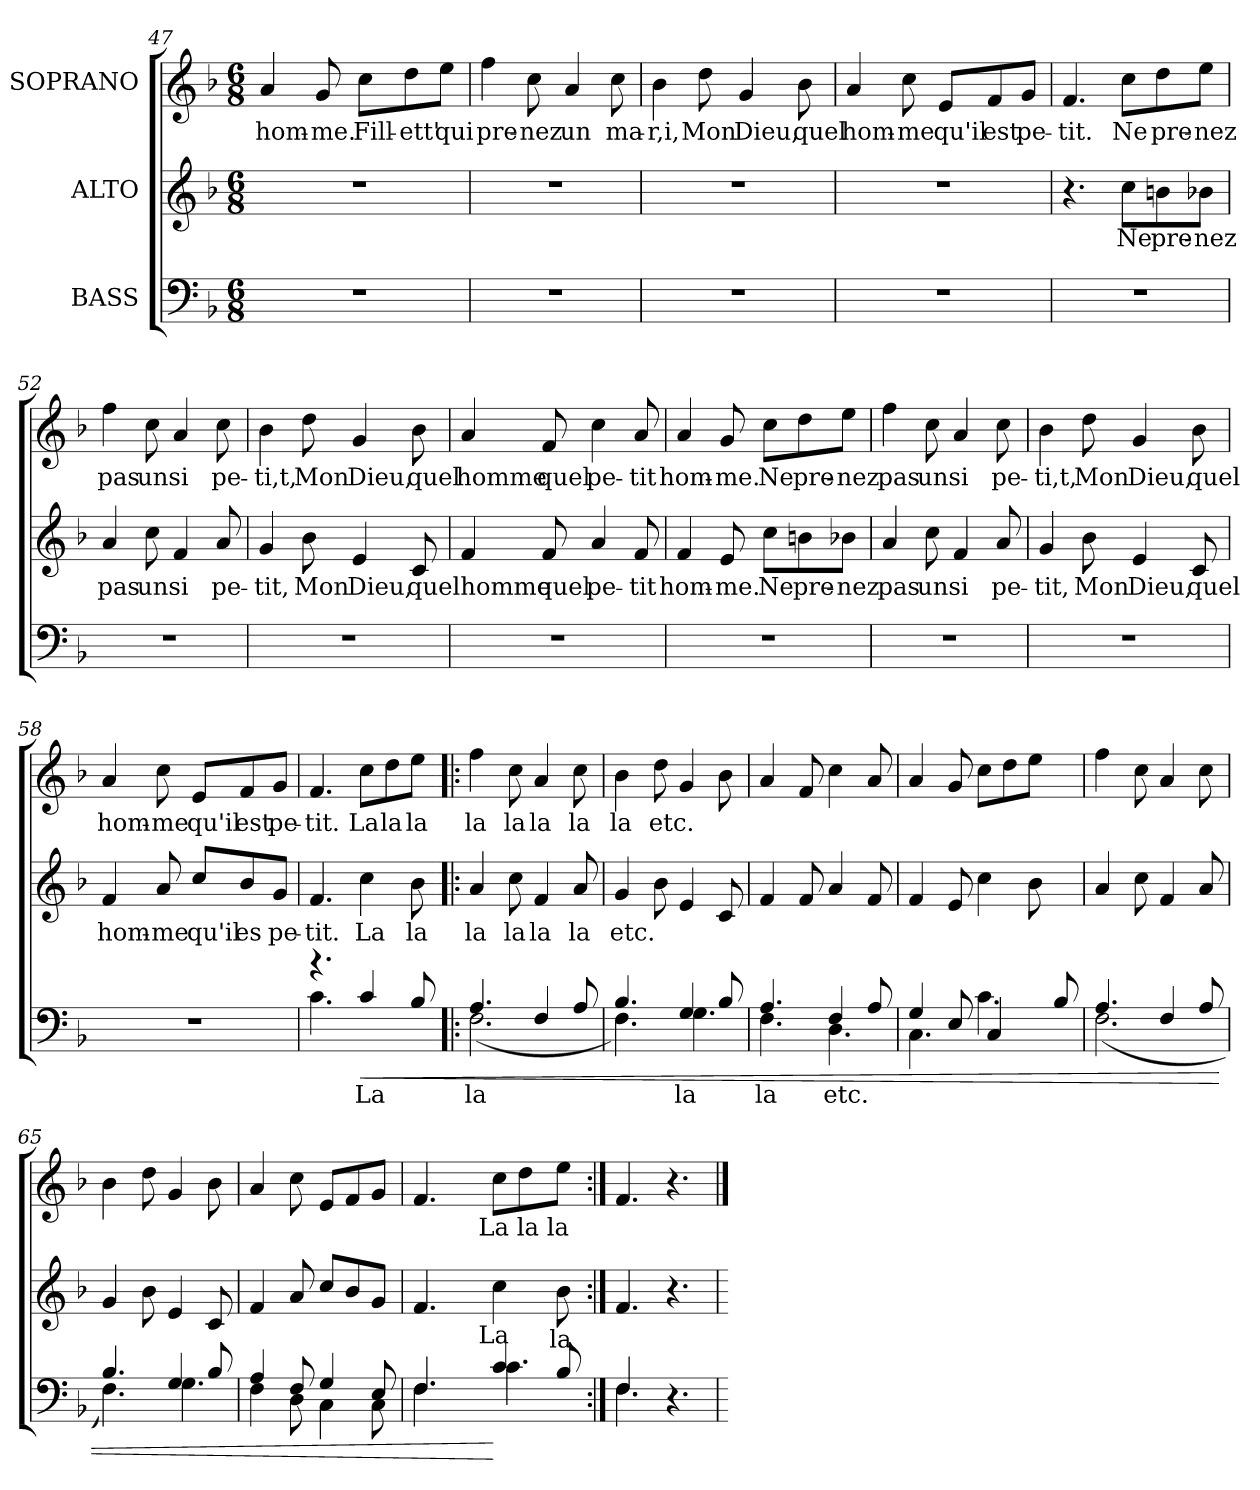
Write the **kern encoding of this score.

**kern	**text	**dynam	**kern	**text	**kern	**text
*part3	*part3	*part3	*part2	*part2	*part1	*part1
*staff3	*staff3	*staff3	*staff2	*staff2	*staff1	*staff1
*I"BASS	*	*	*I"ALTO	*	*I"SOPRANO	*
!!LO:LB:g=z
*clefF4	*	*	*clefG2	*	*clefG2	*
*k[b-]	*	*	*k[b-]	*	*k[b-]	*
*F:	*	*	*F:	*	*F:	*
*M6/8	*	*	*M6/8	*	*M6/8	*
=47	=47	=47	=47	=47	=47	=47
!LO:N:vis=1	!	!	!LO:N:vis=1	!	!	!LO:LY:b
2.r	.	.	2.r	.	4a/	hom-
!	!	!	!	!	!	!LO:LY:b:rj
.	.	.	.	.	8g/	-me.
!	!	!	!	!	!	!LO:LY:b
.	.	.	.	.	8cc\L	Fill-
!	!	!	!	!	!	!LO:LY:b:rj
.	.	.	.	.	8dd\	-ett'
!	!	!	!	!	!	!LO:LY:b:cj
.	.	.	.	.	8ee\J	qui
=48	=48	=48	=48	=48	=48	=48
!LO:N:vis=1	!	!	!LO:N:vis=1	!	!	!LO:LY:b:cj
2.r	.	.	2.r	.	4ff\	pre-
!	!	!	!	!	!	!LO:LY:b:cj
.	.	.	.	.	8cc\	-nez
!	!	!	!	!	!	!LO:LY:b:cj
.	.	.	.	.	4a/	un
!	!	!	!	!	!	!LO:LY:b:cj
.	.	.	.	.	8cc\	ma-
=49	=49	=49	=49	=49	=49	=49
!LO:N:vis=1	!	!	!LO:N:vis=1	!	!	!LO:LY:b:cj
2.r	.	.	2.r	.	4b-\	-r,i,
!	!	!	!	!	!	!LO:LY:b:cj
.	.	.	.	.	8dd\	Mon
!	!	!	!	!	!	!LO:LY:b:cj
.	.	.	.	.	4g/	Dieu,
!	!	!	!	!	!	!LO:LY:b:cj
.	.	.	.	.	8b-\	quel
=50	=50	=50	=50	=50	=50	=50
!LO:N:vis=1	!	!	!LO:N:vis=1	!	!	!LO:LY:b:cj
2.r	.	.	2.r	.	4a/	hom-
!	!	!	!	!	!	!LO:LY:b:rj
.	.	.	.	.	8cc\	-me
!	!	!	!	!	!	!LO:LY:b:cj
.	.	.	.	.	8e/L	qu'il
!	!	!	!	!	!	!LO:LY:b:cj
.	.	.	.	.	8f/	est
!	!	!	!	!	!	!LO:LY:b:cj
.	.	.	.	.	8g/J	pe-
=51	=51	=51	=51	=51	=51	=51
!LO:N:vis=1	!	!	!	!	!	!LO:LY:b:cj
2.r	.	.	4.r	.	4.f/	-tit.
!	!	!	!	!LO:LY:b:cj	!	!LO:LY:b:cj
.	.	.	8cc\L	Ne	8cc\L	Ne
!	!	!	!	!LO:LY:b	!	!LO:LY:b
.	.	.	8bn\	pre-	8dd\	pre-
!	!	!	!	!LO:LY:b:rj	!	!LO:LY:b:rj
.	.	.	8b-X\J	-nez	8ee\J	-nez
!!LO:LB:g=z
=52	=52	=52	=52	=52	=52	=52
!LO:N:vis=1	!	!	!	!LO:LY:b:cj	!	!LO:LY:b:cj
2.r	.	.	4a/	pas	4ff\	pas
!	!	!	!	!LO:LY:b:cj	!	!LO:LY:b:cj
.	.	.	8cc\	un	8cc\	un
!	!	!	!	!LO:LY:b:cj	!	!LO:LY:b:cj
.	.	.	4f/	si	4a/	si
!	!	!	!	!LO:LY:b:cj	!	!LO:LY:b:cj
.	.	.	8a/	pe-	8cc\	pe-
=53	=53	=53	=53	=53	=53	=53
!LO:N:vis=1	!	!	!	!LO:LY:b:cj	!	!LO:LY:b:cj
2.r	.	.	4g/	-tit,	4b-\	-ti,t,
!	!	!	!	!LO:LY:b:cj	!	!LO:LY:b:cj
.	.	.	8b-\	Mon	8dd\	Mon
!	!	!	!	!LO:LY:b:cj	!	!LO:LY:b:cj
.	.	.	4e/	Dieu,	4g/	Dieu,
!	!	!	!	!LO:LY:b	!	!LO:LY:b:cj
.	.	.	8c/	quelhomme	8b-\	quel
=54	=54	=54	=54	=54	=54	=54
!LO:N:vis=1	!	!	!	!	!	!LO:LY:b
2.r	.	.	4f/	.	4a/	homme
!	!	!	!	!LO:LY:b:cj	!	!LO:LY:b:cj
.	.	.	8f/	quel	8f/	quel
!	!	!	!	!LO:LY:b:cj	!	!LO:LY:b:cj
.	.	.	4a/	pe-	4cc\	pe-
!	!	!	!	!LO:LY:b:cj	!	!LO:LY:b:cj
.	.	.	8f/	-tit	8a/	-tit
=55	=55	=55	=55	=55	=55	=55
!LO:N:vis=1	!	!	!	!LO:LY:b	!	!LO:LY:b
2.r	.	.	4f/	hom-	4a/	hom-
!	!	!	!	!LO:LY:b:rj	!	!LO:LY:b:rj
.	.	.	8e/	-me.	8g/	-me.
!	!	!	!	!LO:LY:b:cj	!	!LO:LY:b:cj
.	.	.	8cc\L	Ne	8cc\L	Ne
!	!	!	!	!LO:LY:b	!	!LO:LY:b
.	.	.	8bn\	pre-	8dd\	pre-
!	!	!	!	!LO:LY:b:rj	!	!LO:LY:b:rj
.	.	.	8b-X\J	-nez	8ee\J	-nez
=56	=56	=56	=56	=56	=56	=56
!LO:N:vis=1	!	!	!	!LO:LY:b:cj	!	!LO:LY:b:cj
2.r	.	.	4a/	pas	4ff\	pas
!	!	!	!	!LO:LY:b:cj	!	!LO:LY:b:cj
.	.	.	8cc\	un	8cc\	un
!	!	!	!	!LO:LY:b:cj	!	!LO:LY:b:cj
.	.	.	4f/	si	4a/	si
!	!	!	!	!LO:LY:b:cj	!	!LO:LY:b:cj
.	.	.	8a/	pe-	8cc\	pe-
!!LO:PB:g=z
=57	=57	=57	=57	=57	=57	=57
!LO:N:vis=1	!	!	!	!LO:LY:b:cj	!	!LO:LY:b:cj
2.r	.	.	4g/	-tit,	4b-\	-ti,t,
!	!	!	!	!LO:LY:b:cj	!	!LO:LY:b:cj
.	.	.	8b-\	Mon	8dd\	Mon
!	!	!	!	!LO:LY:b:cj	!	!LO:LY:b:cj
.	.	.	4e/	Dieu,	4g/	Dieu,
!	!	!	!	!LO:LY:b:cj	!	!LO:LY:b:cj
.	.	.	8c/	quel	8b-\	quel
=58	=58	=58	=58	=58	=58	=58
!LO:N:vis=1	!	!	!	!LO:LY:b:cj	!	!LO:LY:b:cj
2.r	.	.	4f/	hom-	4a/	hom-
!	!	!	!	!LO:LY:b:rj	!	!LO:LY:b:rj
.	.	.	8a/	-me	8cc\	-me
!	!	!	!	!LO:LY:b:cj	!	!LO:LY:b:cj
.	.	.	8cc/L	qu'il	8e/L	qu'il
!	!	!	!	!LO:LY:b:cj	!	!LO:LY:b:cj
.	.	.	8b-/	es	8f/	est
!	!	!	!	!LO:LY:b:cj	!	!LO:LY:b:cj
.	.	.	8g/J	pe-	8g/J	pe-
=59	=59	=59	=59	=59	=59	=59
*^	*	*	*	*	*	*
!	!	!	!	!	!LO:LY:b:cj	!	!LO:LY:b:cj
4.r	4.c\	.	.	4.f/	-tit.	4.f/	-tit.
!	!	!LO:LY:b:cj	!LO:HP:b	!	!LO:LY:b:cj	!	!LO:LY:b:cj
4c/	4.ryy	La	<	4cc\	La	8cc\L	La
!	!	!	!	!	!	!	!LO:LY:b:cj
.	.	.	.	.	.	8dd\	la
!	!	!	!	!	!LO:LY:b:cj	!	!LO:LY:b:cj
8B-/	.	.	.	8b-\	la	8ee\J	la
=60!|:	=60!|:	=60!|:	=60!|:	=60!|:	=60!|:	=60!|:	=60!|:
!	!	!LO:LY:b:cj	!	!	!LO:LY:b:cj	!	!LO:LY:b:cj
4.A/	(<2.F\	la	.	4a/	la	4ff\	la
!	!	!	!	!	!LO:LY:b:cj	!	!LO:LY:b:cj
.	.	.	.	8cc\	la	8cc\	la
!	!	!	!	!	!LO:LY:b:cj	!	!LO:LY:b:cj
4F/	.	.	.	4f/	la	4a/	la
!	!	!	!	!	!LO:LY:b:cj	!	!LO:LY:b:cj
8A/	.	.	.	8a/	la	8cc\	la
=61	=61	=61	=61	=61	=61	=61	=61
!	!	!	!	!	!LO:LY:b:cj	!	!LO:LY:b:cj
4.B-/	4.F\)	.	.	4g/	etc.	4b-\	la
!	!	!	!	!	!	!	!LO:LY:b:cj
.	.	.	.	8b-\	.	8dd\	etc.
!	!	!LO:LY:b:cj	!	!	!	!	!
4G/	4.G\	la	.	4e/	.	4g/	.
8B-/	.	.	.	8c/	.	8b-\	.
=62	=62	=62	=62	=62	=62	=62	=62
!	!	!LO:LY:b:cj	!	!	!	!	!
4.A/	4.F\	la	.	4f/	.	4a/	.
.	.	.	.	8f/	.	8f/	.
!	!	!LO:LY:b:cj	!	!	!	!	!
4F/	4.D\	etc.	.	4a/	.	4cc\	.
8A/	.	.	.	8f/	.	8a/	.
!!LO:LB:g=z
=63	=63	=63	=63	=63	=63	=63	=63
4G/	4.C\	.	.	4f/	.	4a/	.
8E/	.	.	.	8e/	.	8g/	.
4.c\	4C/	.	.	4cc\	.	8cc\L	.
.	.	.	.	.	.	8dd\	.
.	4ryy	.	.	8b-\	.	8ee\J	.
8B-/	.	.	.	8ryy	.	8ryy	.
=64	=64	=64	=64	=64	=64	=64	=64
4.A/	(<2.F\	.	.	4a/	.	4ff\	.
.	.	.	.	8cc\	.	8cc\	.
4F/	.	.	.	4f/	.	4a/	.
8A/	.	.	.	8a/	.	8cc\	.
=65	=65	=65	=65	=65	=65	=65	=65
4.B-/	4.F\)	.	.	4g/	.	4b-\	.
.	.	.	.	8b-\	.	8dd\	.
4G/	4.G\	.	.	4e/	.	4g/	.
8B-/	.	.	.	8c/	.	8b-\	.
=66	=66	=66	=66	=66	=66	=66	=66
4A/	4F\	.	.	4f/	.	4a/	.
8F/	8D\	.	.	8a/	.	8cc\	.
4G/	4C\	.	.	8cc/L	.	8e/L	.
.	.	.	.	8b-/	.	8f/	.
8E/	8C\	.	.	8g/J	.	8g/J	.
=67	=67	=67	=67	=67	=67	=67	=67
!	!	!	!	!	!	!LO:TX:a:t=.	!
*	*	*	*	*^	*	*^	*
*	*	*	*	*	*^	*	*	*	*
4.F/	4.F\	.	.	4.f/	4ryy	2ryy	.	4.f/	4ryy	.
.	.	.	.	.	16ryy	.	.	.	16ryy	.
.	.	.	.	.	64ryy	.	.	.	64ryy	.
!	!	!	!	!	!	!	!	!	!LO:TX:b:t=La la la	!
!	!	!	!	!	!LO:TX:b:t=La	!	!	!	!	!
.	.	.	.	.	4ryy	.	.	.	4ryy	.
4c/	4.c\	.	[	4cc\	.	.	.	8cc\L	.	.
.	.	.	.	.	.	16..ryy	.	8dd\	.	.
.	.	.	.	.	8ryy	.	.	.	8ryy	.
!	!	!	!	!	!	!LO:TX:b:t=la	!	!	!	!
.	.	.	.	.	.	8ryy	.	.	.	.
8B-/	.	.	.	8b-\	.	.	.	8ee\J	.	.
.	.	.	.	.	32.ryy	.	.	.	32.ryy	.
.	.	.	.	.	.	64ryy	.	.	.	.
=68:|!	=68:|!	=68:|!	=68:|!	=68:|!	=68:|!	=68:|!	=68:|!	=68:|!	=68:|!	=68:|!
!	!	!	!	!	!	!	!	!LO:TX:b:t=la	!	!
!	!	!	!	!LO:TX:b:t=la	!	!	!	!	!	!
*	*	*	*	*v	*v	*v	*	*	*	*
*	*	*	*	*	*	*v	*v	*
4.F\	4.F/	.	.	4.f/	.	4.f/	.
4.ryy	4.r	.	.	4.r	.	4.r	.
*v	*v	*	*	*	*	*	*
=	==	==	=	==	==	==
*-	*-	*-	*-	*-	*-	*-
